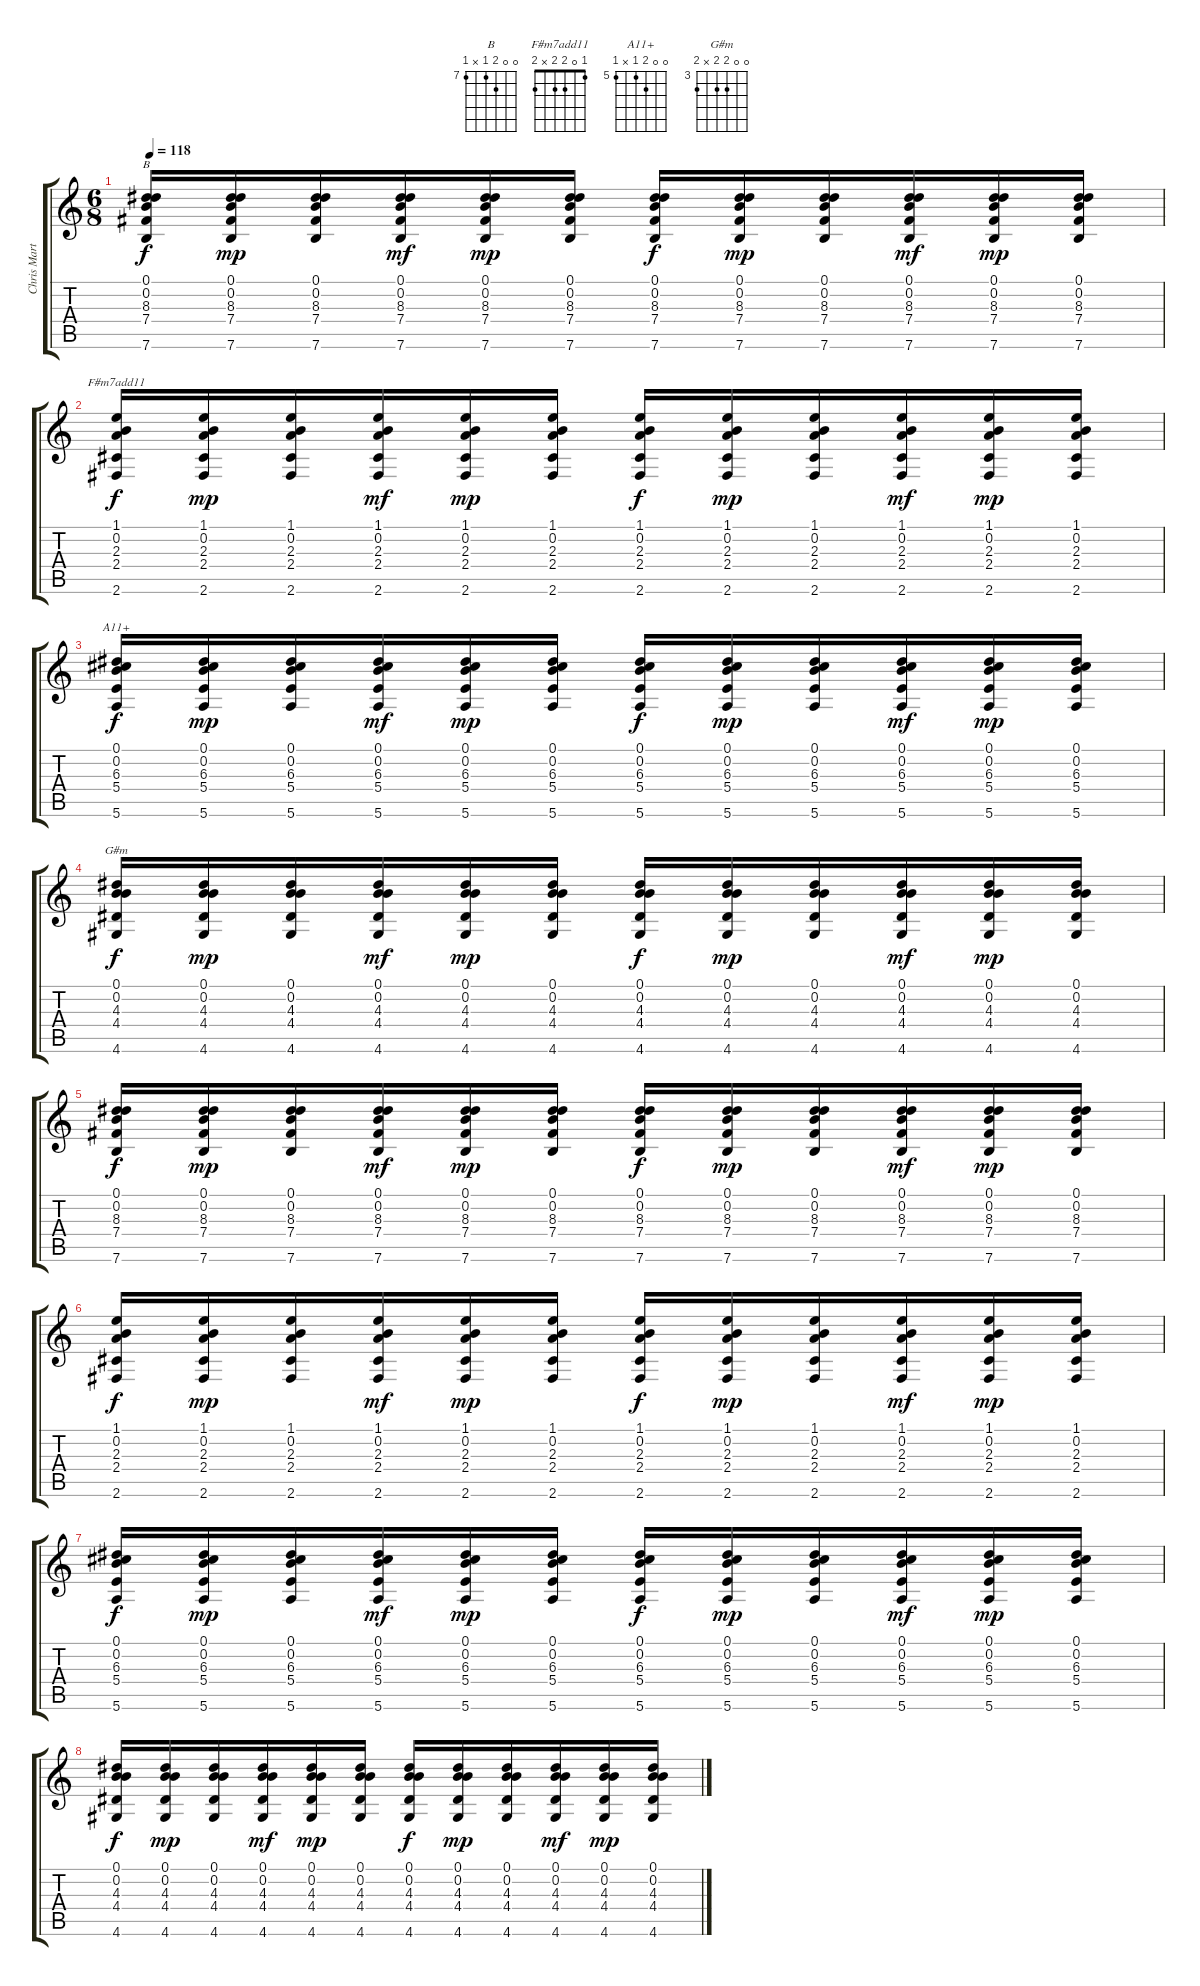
\track ("Chris Martin (violão folk)" "Chris Mart") {instrument acousticguitarsteel}
\staff {score tabs}
\tuning (Eb4 B3 G3 B2 A2 E2) {hide}
\chord ("B" 0 0 8 7 x 7) {firstfret 7}
\chord ("F#m7add11" 1 0 2 2 x 2)
\chord ("A11+" 0 0 6 5 x 5) {firstfret 5}
\chord ("G#m" 0 0 4 4 x 4) {firstfret 3}
\ts (6 8)
\tempo 118
\clef g2
\ks c
(0.1 0.2 8.3 7.4 7.6).16{ch "B" dy f} (0.1 0.2 8.3 7.4 7.6).16{dy mp} (0.1 0.2 8.3 7.4 7.6).16 (0.1 0.2 8.3 7.4 7.6).16{dy mf} (0.1 0.2 8.3 7.4 7.6).16{dy mp} (0.1 0.2 8.3 7.4 7.6).16 (0.1 0.2 8.3 7.4 7.6).16{dy f} (0.1 0.2 8.3 7.4 7.6).16{dy mp} (0.1 0.2 8.3 7.4 7.6).16 (0.1 0.2 8.3 7.4 7.6).16{dy mf} (0.1 0.2 8.3 7.4 7.6).16{dy mp} (0.1 0.2 8.3 7.4 7.6).16 |
(1.1 0.2 2.3 2.4 2.6).16{ch "F#m7add11" dy f} (1.1 0.2 2.3 2.4 2.6).16{dy mp} (1.1 0.2 2.3 2.4 2.6).16 (1.1 0.2 2.3 2.4 2.6).16{dy mf} (1.1 0.2 2.3 2.4 2.6).16{dy mp} (1.1 0.2 2.3 2.4 2.6).16 (1.1 0.2 2.3 2.4 2.6).16{dy f} (1.1 0.2 2.3 2.4 2.6).16{dy mp} (1.1 0.2 2.3 2.4 2.6).16 (1.1 0.2 2.3 2.4 2.6).16{dy mf} (1.1 0.2 2.3 2.4 2.6).16{dy mp} (1.1 0.2 2.3 2.4 2.6).16 |
(0.1 0.2 6.3 5.4 5.6).16{ch "A11+" dy f} (0.1 0.2 6.3 5.4 5.6).16{dy mp} (0.1 0.2 6.3 5.4 5.6).16 (0.1 0.2 6.3 5.4 5.6).16{dy mf} (0.1 0.2 6.3 5.4 5.6).16{dy mp} (0.1 0.2 6.3 5.4 5.6).16 (0.1 0.2 6.3 5.4 5.6).16{dy f} (0.1 0.2 6.3 5.4 5.6).16{dy mp} (0.1 0.2 6.3 5.4 5.6).16 (0.1 0.2 6.3 5.4 5.6).16{dy mf} (0.1 0.2 6.3 5.4 5.6).16{dy mp} (0.1 0.2 6.3 5.4 5.6).16 |
(0.1 0.2 4.3 4.4 4.6).16{ch "G#m" dy f} (0.1 0.2 4.3 4.4 4.6).16{dy mp} (0.1 0.2 4.3 4.4 4.6).16 (0.1 0.2 4.3 4.4 4.6).16{dy mf} (0.1 0.2 4.3 4.4 4.6).16{dy mp} (0.1 0.2 4.3 4.4 4.6).16 (0.1 0.2 4.3 4.4 4.6).16{dy f} (0.1 0.2 4.3 4.4 4.6).16{dy mp} (0.1 0.2 4.3 4.4 4.6).16 (0.1 0.2 4.3 4.4 4.6).16{dy mf} (0.1 0.2 4.3 4.4 4.6).16{dy mp} (0.1 0.2 4.3 4.4 4.6).16 |
(0.1 0.2 8.3 7.4 7.6).16{dy f} (0.1 0.2 8.3 7.4 7.6).16{dy mp} (0.1 0.2 8.3 7.4 7.6).16 (0.1 0.2 8.3 7.4 7.6).16{dy mf} (0.1 0.2 8.3 7.4 7.6).16{dy mp} (0.1 0.2 8.3 7.4 7.6).16 (0.1 0.2 8.3 7.4 7.6).16{dy f} (0.1 0.2 8.3 7.4 7.6).16{dy mp} (0.1 0.2 8.3 7.4 7.6).16 (0.1 0.2 8.3 7.4 7.6).16{dy mf} (0.1 0.2 8.3 7.4 7.6).16{dy mp} (0.1 0.2 8.3 7.4 7.6).16 |
(1.1 0.2 2.3 2.4 2.6).16{dy f} (1.1 0.2 2.3 2.4 2.6).16{dy mp} (1.1 0.2 2.3 2.4 2.6).16 (1.1 0.2 2.3 2.4 2.6).16{dy mf} (1.1 0.2 2.3 2.4 2.6).16{dy mp} (1.1 0.2 2.3 2.4 2.6).16 (1.1 0.2 2.3 2.4 2.6).16{dy f} (1.1 0.2 2.3 2.4 2.6).16{dy mp} (1.1 0.2 2.3 2.4 2.6).16 (1.1 0.2 2.3 2.4 2.6).16{dy mf} (1.1 0.2 2.3 2.4 2.6).16{dy mp} (1.1 0.2 2.3 2.4 2.6).16 |
(0.1 0.2 6.3 5.4 5.6).16{dy f} (0.1 0.2 6.3 5.4 5.6).16{dy mp} (0.1 0.2 6.3 5.4 5.6).16 (0.1 0.2 6.3 5.4 5.6).16{dy mf} (0.1 0.2 6.3 5.4 5.6).16{dy mp} (0.1 0.2 6.3 5.4 5.6).16 (0.1 0.2 6.3 5.4 5.6).16{dy f} (0.1 0.2 6.3 5.4 5.6).16{dy mp} (0.1 0.2 6.3 5.4 5.6).16 (0.1 0.2 6.3 5.4 5.6).16{dy mf} (0.1 0.2 6.3 5.4 5.6).16{dy mp} (0.1 0.2 6.3 5.4 5.6).16 |
(0.1 0.2 4.3 4.4 4.6).16{dy f} (0.1 0.2 4.3 4.4 4.6).16{dy mp} (0.1 0.2 4.3 4.4 4.6).16 (0.1 0.2 4.3 4.4 4.6).16{dy mf} (0.1 0.2 4.3 4.4 4.6).16{dy mp} (0.1 0.2 4.3 4.4 4.6).16 (0.1 0.2 4.3 4.4 4.6).16{dy f} (0.1 0.2 4.3 4.4 4.6).16{dy mp} (0.1 0.2 4.3 4.4 4.6).16 (0.1 0.2 4.3 4.4 4.6).16{dy mf} (0.1 0.2 4.3 4.4 4.6).16{dy mp} (0.1 0.2 4.3 4.4 4.6).16
